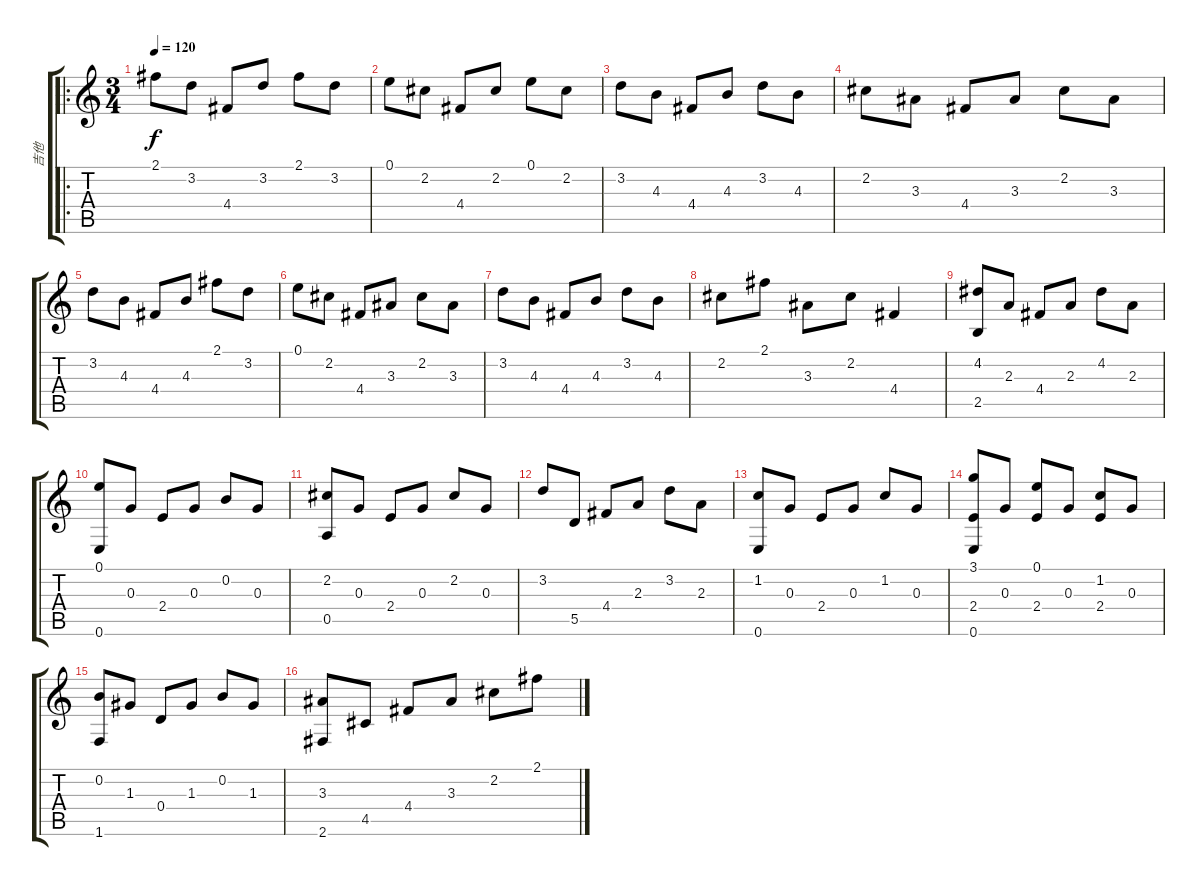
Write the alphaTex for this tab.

\track ("吉他" "吉他") {instrument acousticguitarnylon}
\staff {score tabs}
\tuning (E4 B3 G3 D3 A2 E2) {hide}
\ro
\ts (3 4)
\tempo 120
\clef g2
\ks c
2.1.8{dy f} 3.2.8 4.4.8 3.2.8 2.1.8 3.2.8 |
0.1.8 2.2.8 4.4.8 2.2.8 0.1.8 2.2.8 |
3.2.8 4.3.8 4.4.8 4.3.8 3.2.8 4.3.8 |
2.2.8 3.3.8 4.4.8 3.3.8 2.2.8 3.3.8 |
3.2.8 4.3.8 4.4.8 4.3.8 2.1.8 3.2.8 |
0.1.8 2.2.8 4.4.8 3.3.8 2.2.8 3.3.8 |
3.2.8 4.3.8 4.4.8 4.3.8 3.2.8 4.3.8 |
2.2.8 2.1.8 3.3.8 2.2.8 4.4.4 |
(4.2 2.5).8 2.3.8 4.4.8 2.3.8 4.2.8 2.3.8 |
(0.1 0.6).8 0.3.8 2.4.8 0.3.8 0.2.8 0.3.8 |
(2.2 0.5).8 0.3.8 2.4.8 0.3.8 2.2.8 0.3.8 |
3.2.8 5.5.8 4.4.8 2.3.8 3.2.8 2.3.8 |
(1.2 0.6).8 0.3.8 2.4.8 0.3.8 1.2.8 0.3.8 |
(3.1 2.4 0.6).8 0.3.8 (0.1 2.4).8 0.3.8 (1.2 2.4).8 0.3.8 |
(0.2 1.6).8 1.3.8 0.4.8 1.3.8 0.2.8 1.3.8 |
(3.3 2.6).8 4.5.8 4.4.8 3.3.8 2.2.8 2.1.8
